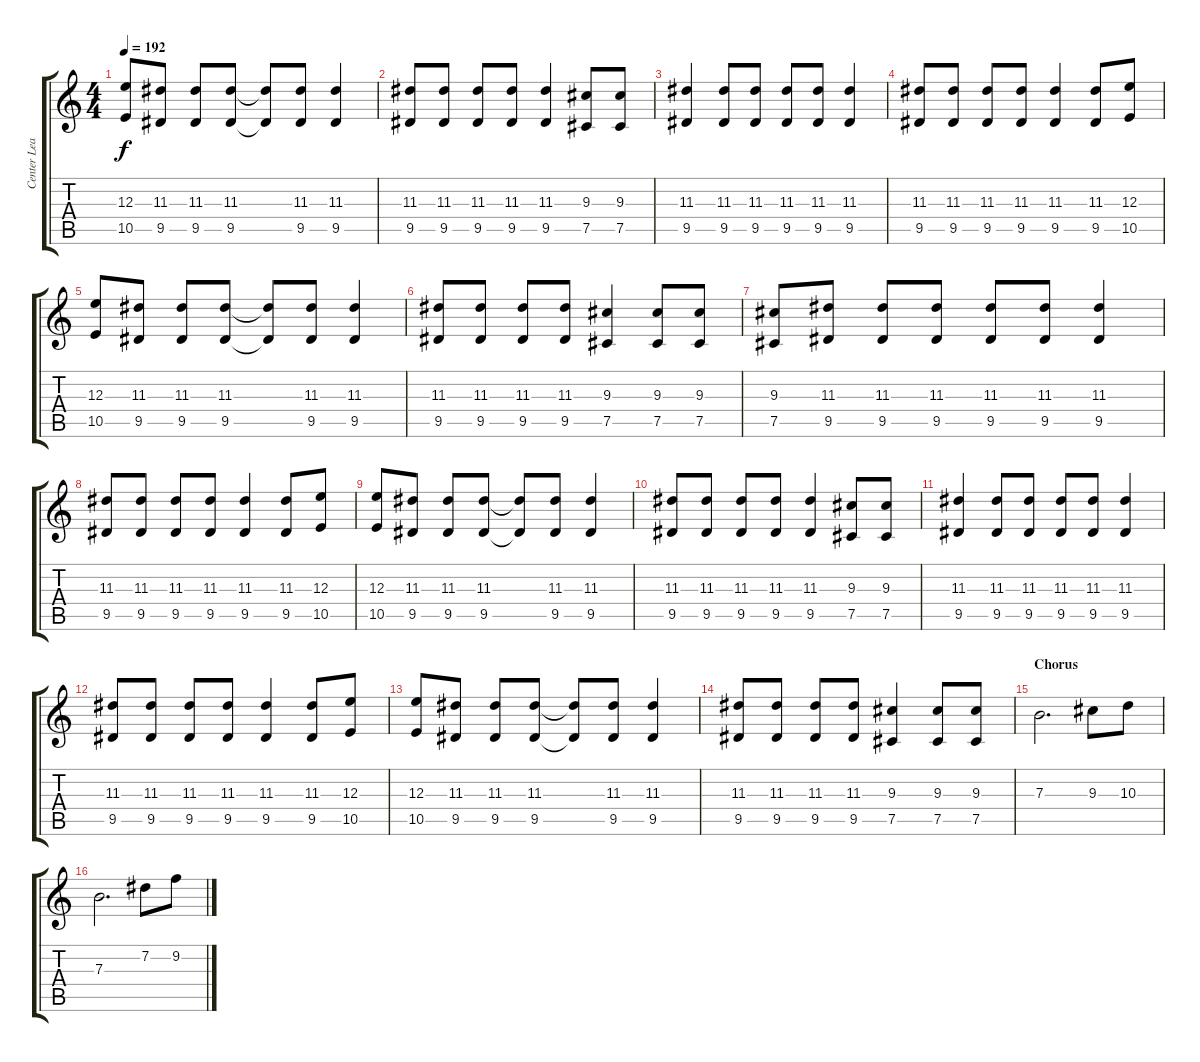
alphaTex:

\track ("Center Lead 1" "Center Lea") {instrument overdrivenguitar}
\staff {score tabs}
\tuning (Db4 Ab3 E3 B2 Gb2 B1) {hide}
\ts (4 4)
\tempo 192
\clef g2
\ks aminor
(12.3 10.5).8{dy f} (11.3 9.5).8 (11.3 9.5).8 (11.3 9.5).8 (11.3{t} 9.5{t}).8 (11.3 9.5).8 (11.3 9.5).4 |
(11.3 9.5).8 (11.3 9.5).8 (11.3 9.5).8 (11.3 9.5).8 (11.3 9.5).4 (9.3 7.5).8 (9.3 7.5).8 |
(11.3 9.5).4 (11.3 9.5).8 (11.3 9.5).8 (11.3 9.5).8 (11.3 9.5).8 (11.3 9.5).4 |
(11.3 9.5).8 (11.3 9.5).8 (11.3 9.5).8 (11.3 9.5).8 (11.3 9.5).4 (11.3 9.5).8 (12.3 10.5).8 |
(12.3 10.5).8 (11.3 9.5).8 (11.3 9.5).8 (11.3 9.5).8 (11.3{t} 9.5{t}).8 (11.3 9.5).8 (11.3 9.5).4 |
(11.3 9.5).8 (11.3 9.5).8 (11.3 9.5).8 (11.3 9.5).8 (9.3 7.5).4 (9.3 7.5).8 (9.3 7.5).8 |
(9.3 7.5).8 (11.3 9.5).8 (11.3 9.5).8 (11.3 9.5).8 (11.3 9.5).8 (11.3 9.5).8 (11.3 9.5).4 |
(11.3 9.5).8 (11.3 9.5).8 (11.3 9.5).8 (11.3 9.5).8 (11.3 9.5).4 (11.3 9.5).8 (12.3 10.5).8 |
(12.3 10.5).8 (11.3 9.5).8 (11.3 9.5).8 (11.3 9.5).8 (11.3{t} 9.5{t}).8 (11.3 9.5).8 (11.3 9.5).4 |
(11.3 9.5).8 (11.3 9.5).8 (11.3 9.5).8 (11.3 9.5).8 (11.3 9.5).4 (9.3 7.5).8 (9.3 7.5).8 |
(11.3 9.5).4 (11.3 9.5).8 (11.3 9.5).8 (11.3 9.5).8 (11.3 9.5).8 (11.3 9.5).4 |
(11.3 9.5).8 (11.3 9.5).8 (11.3 9.5).8 (11.3 9.5).8 (11.3 9.5).4 (11.3 9.5).8 (12.3 10.5).8 |
(12.3 10.5).8 (11.3 9.5).8 (11.3 9.5).8 (11.3 9.5).8 (11.3{t} 9.5{t}).8 (11.3 9.5).8 (11.3 9.5).4 |
(11.3 9.5).8 (11.3 9.5).8 (11.3 9.5).8 (11.3 9.5).8 (9.3 7.5).4 (9.3 7.5).8 (9.3 7.5).8 |
\section ("" "Chorus")
7.3.2{d} 9.3.8 10.3.8 |
7.3.2{d} 7.2.8 9.2.8
